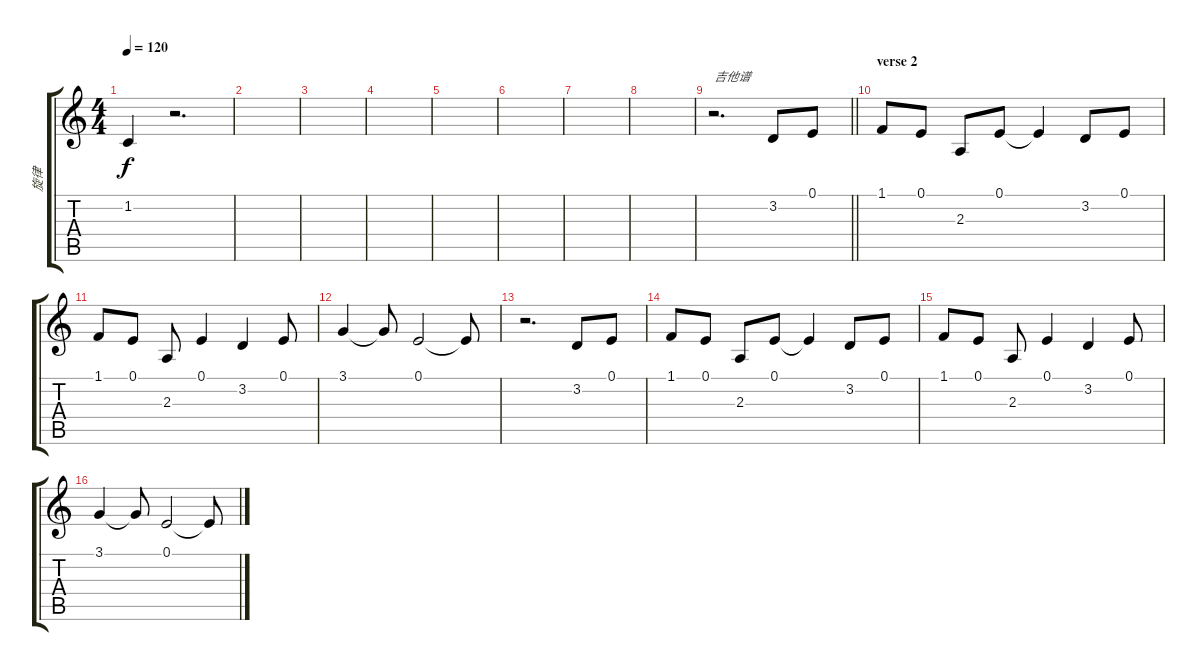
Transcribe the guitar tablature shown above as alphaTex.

\track ("旋律" "旋律") {instrument flute}
\staff {score tabs}
\tuning (E4 B3 G3 D3 A2 E2) {hide}
\ts (4 4)
\tempo 120
\clef g2
\ks c
1.2{t}.4{dy f} r.2{d} |
|
|
|
|
|
|
|
\barLineRight lightlight
r.2{d txt "吉他谱"} 3.2.8 0.1.8 |
\section ("" "verse 2")
1.1.8 0.1.8 2.3.8 0.1.8 0.1{t}.4 3.2.8 0.1.8 |
1.1.8 0.1.8 2.3.8 0.1.4 3.2.4 0.1.8 |
3.1.4 3.1{t}.8 0.1.2 0.1{t}.8 |
r.2{d} 3.2.8 0.1.8 |
1.1.8 0.1.8 2.3.8 0.1.8 0.1{t}.4 3.2.8 0.1.8 |
1.1.8 0.1.8 2.3.8 0.1.4 3.2.4 0.1.8 |
3.1.4 3.1{t}.8 0.1.2 0.1{t}.8
